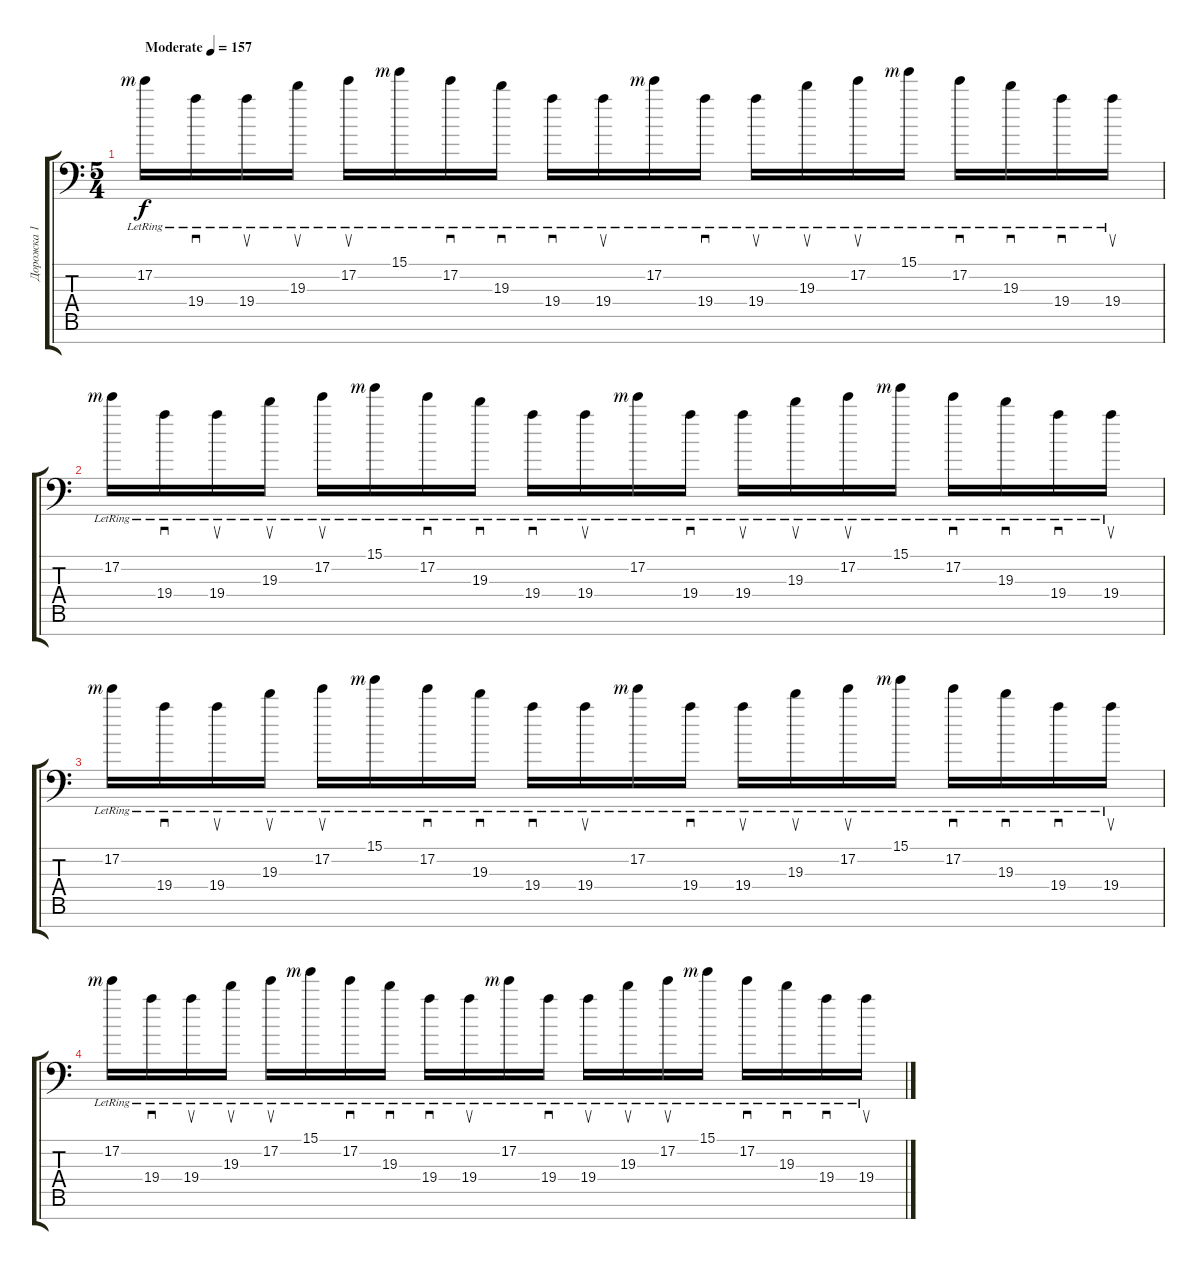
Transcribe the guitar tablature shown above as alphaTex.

\track ("Дорожка 1" "Дорожка 1") {instrument electricguitarjazz}
\staff {score tabs}
\tuning (E4 B3 G3 D3 A2 E2 E1) {hide}
\ts (5 4)
\tempo (157 "Moderate")
\clef f4
\ks c
17.2{lr rf 3}.16{dy f instrument electricguitarjazz} 19.4{lr}.16{sd} 19.4{lr}.16{su} 19.3{lr}.16{su} 17.2{lr}.16{su} 15.1{lr rf 3}.16 17.2{lr}.16{sd} 19.3{lr}.16{sd} 19.4{lr}.16{sd} 19.4{lr}.16{su} 17.2{lr rf 3}.16 19.4{lr}.16{sd} 19.4{lr}.16{su} 19.3{lr}.16{su} 17.2{lr}.16{su} 15.1{lr rf 3}.16 17.2{lr}.16{sd} 19.3{lr}.16{sd} 19.4{lr}.16{sd} 19.4{lr}.16{su} |
17.2{lr rf 3}.16 19.4{lr}.16{sd} 19.4{lr}.16{su} 19.3{lr}.16{su} 17.2{lr}.16{su} 15.1{lr rf 3}.16 17.2{lr}.16{sd} 19.3{lr}.16{sd} 19.4{lr}.16{sd} 19.4{lr}.16{su} 17.2{lr rf 3}.16 19.4{lr}.16{sd} 19.4{lr}.16{su} 19.3{lr}.16{su} 17.2{lr}.16{su} 15.1{lr rf 3}.16 17.2{lr}.16{sd} 19.3{lr}.16{sd} 19.4{lr}.16{sd} 19.4{lr}.16{su} |
17.2{lr rf 3}.16 19.4{lr}.16{sd} 19.4{lr}.16{su} 19.3{lr}.16{su} 17.2{lr}.16{su} 15.1{lr rf 3}.16 17.2{lr}.16{sd} 19.3{lr}.16{sd} 19.4{lr}.16{sd} 19.4{lr}.16{su} 17.2{lr rf 3}.16 19.4{lr}.16{sd} 19.4{lr}.16{su} 19.3{lr}.16{su} 17.2{lr}.16{su} 15.1{lr rf 3}.16 17.2{lr}.16{sd} 19.3{lr}.16{sd} 19.4{lr}.16{sd} 19.4{lr}.16{su} |
17.2{lr rf 3}.16 19.4{lr}.16{sd} 19.4{lr}.16{su} 19.3{lr}.16{su} 17.2{lr}.16{su} 15.1{lr rf 3}.16 17.2{lr}.16{sd} 19.3{lr}.16{sd} 19.4{lr}.16{sd} 19.4{lr}.16{su} 17.2{lr rf 3}.16 19.4{lr}.16{sd} 19.4{lr}.16{su} 19.3{lr}.16{su} 17.2{lr}.16{su} 15.1{lr rf 3}.16 17.2{lr}.16{sd} 19.3{lr}.16{sd} 19.4{lr}.16{sd} 19.4{lr}.16{su}
